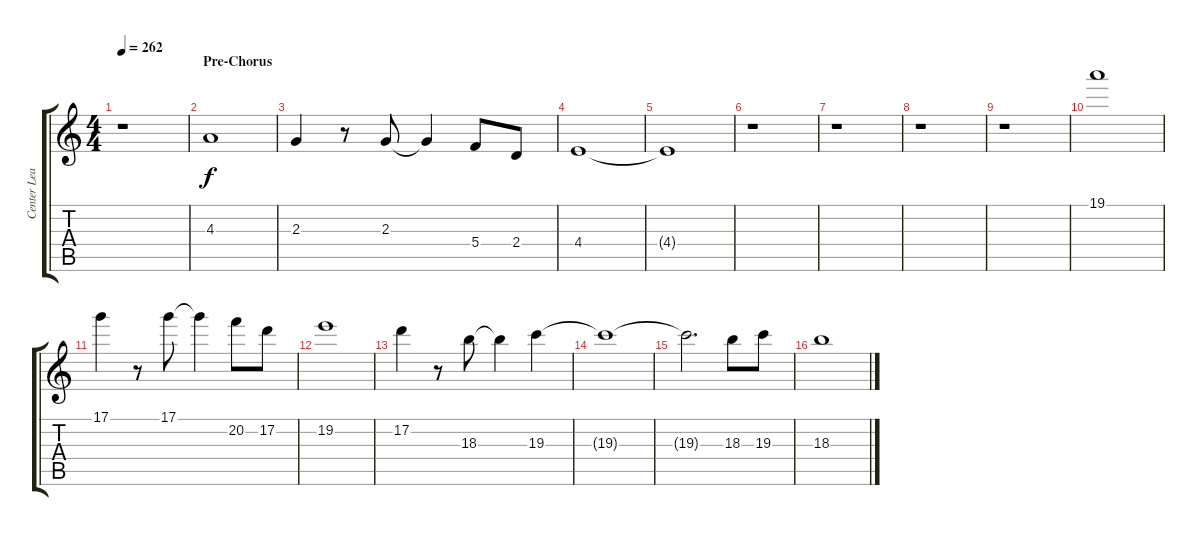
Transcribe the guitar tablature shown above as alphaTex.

\track ("Center Lead 2" "Center Lea") {instrument overdrivenguitar}
\staff {score tabs}
\tuning (D4 A3 F3 C3 G2 C2) {hide}
\ts (4 4)
\tempo 262
\clef g2
\ks aminor
r.1{dy f} |
\section ("" "Pre-Chorus")
4.3.1 |
2.3.4 r.8 2.3.8 2.3{t}.4 5.4.8 2.4.8 |
4.4.1 |
4.4{t}.1 |
r.1 |
r.1 |
r.1 |
r.1 |
19.1.1 |
17.1.4 r.8 17.1.8 17.1{t}.4 20.2.8 17.2.8 |
19.2.1 |
17.2.4 r.8 18.3.8 18.3{t}.4 19.3.4 |
19.3{t}.1 |
19.3{t}.2{d} 18.3.8 19.3.8 |
18.3.1
